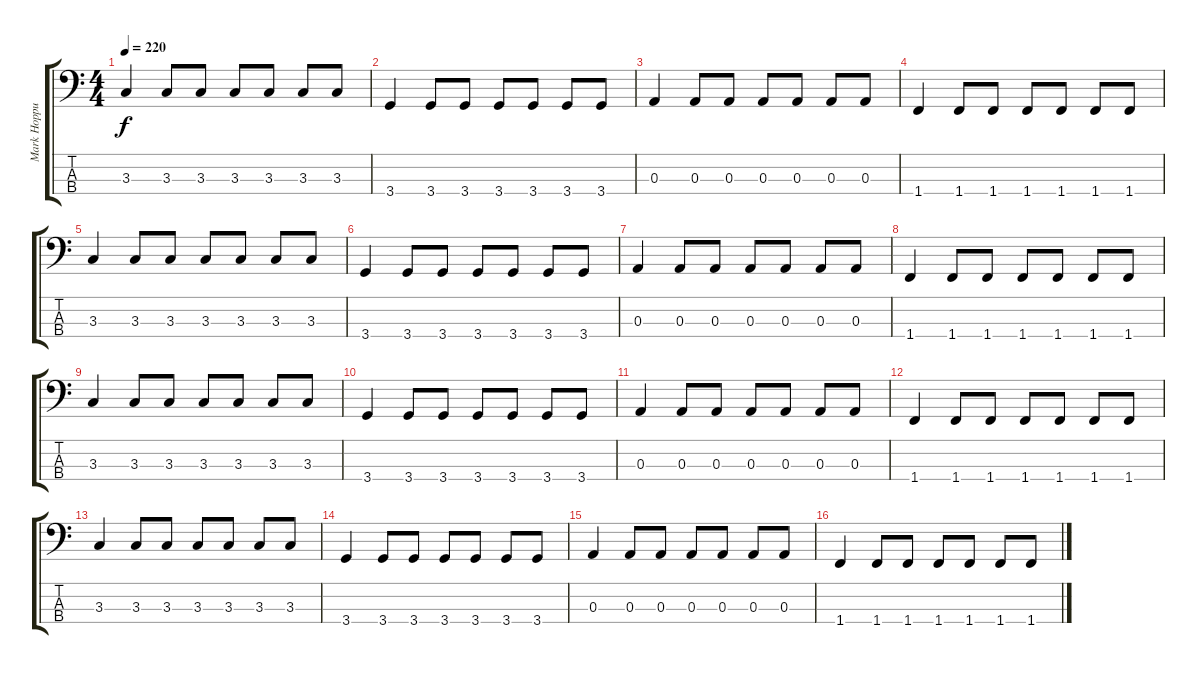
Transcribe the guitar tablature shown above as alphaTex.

\track ("Mark Hoppus (Bass)" "Mark Hoppu") {instrument electricbasspick}
\staff {score tabs}
\tuning (G2 D2 A1 E1) {hide}
\ts (4 4)
\tempo 220
\clef f4
\ks c
3.3.4{dy f} 3.3.8 3.3.8 3.3.8 3.3.8 3.3.8 3.3.8 |
3.4.4 3.4.8 3.4.8 3.4.8 3.4.8 3.4.8 3.4.8 |
0.3.4 0.3.8 0.3.8 0.3.8 0.3.8 0.3.8 0.3.8 |
1.4.4 1.4.8 1.4.8 1.4.8 1.4.8 1.4.8 1.4.8 |
3.3.4 3.3.8 3.3.8 3.3.8 3.3.8 3.3.8 3.3.8 |
3.4.4 3.4.8 3.4.8 3.4.8 3.4.8 3.4.8 3.4.8 |
0.3.4 0.3.8 0.3.8 0.3.8 0.3.8 0.3.8 0.3.8 |
1.4.4 1.4.8 1.4.8 1.4.8 1.4.8 1.4.8 1.4.8 |
3.3.4 3.3.8 3.3.8 3.3.8 3.3.8 3.3.8 3.3.8 |
3.4.4 3.4.8 3.4.8 3.4.8 3.4.8 3.4.8 3.4.8 |
0.3.4 0.3.8 0.3.8 0.3.8 0.3.8 0.3.8 0.3.8 |
1.4.4 1.4.8 1.4.8 1.4.8 1.4.8 1.4.8 1.4.8 |
3.3.4 3.3.8 3.3.8 3.3.8 3.3.8 3.3.8 3.3.8 |
3.4.4 3.4.8 3.4.8 3.4.8 3.4.8 3.4.8 3.4.8 |
0.3.4 0.3.8 0.3.8 0.3.8 0.3.8 0.3.8 0.3.8 |
1.4.4 1.4.8 1.4.8 1.4.8 1.4.8 1.4.8 1.4.8
